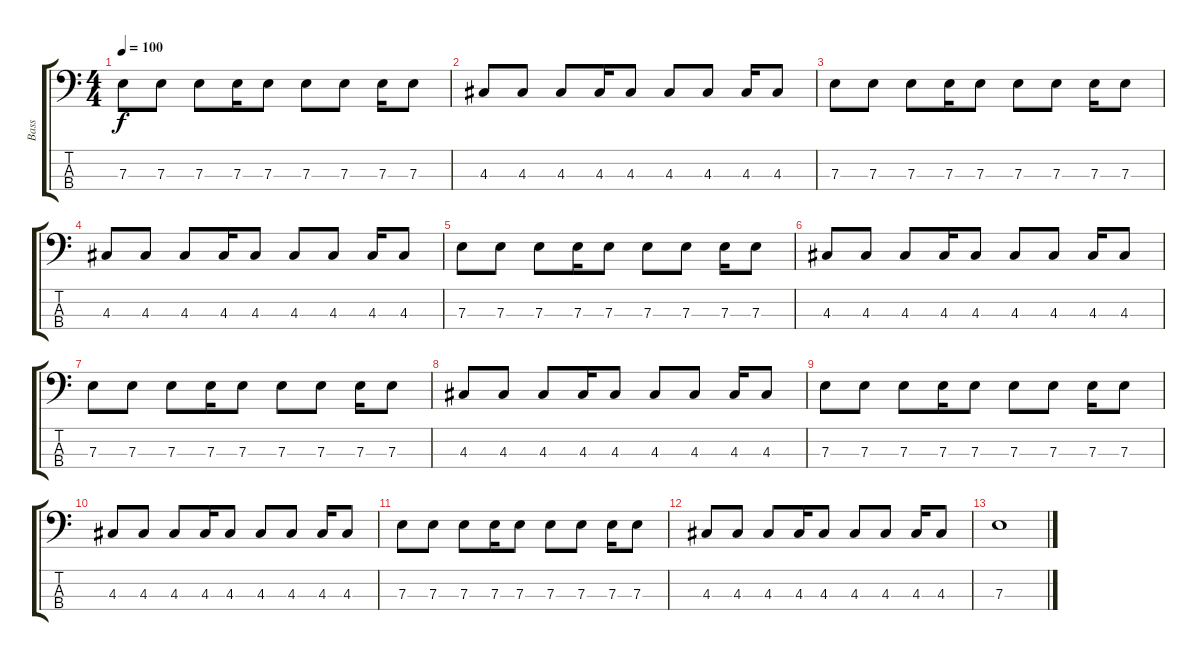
\track ("Bass" "Bass") {instrument electricbassfinger}
\staff {score tabs}
\tuning (G2 D2 A1 E1) {hide}
\ts (4 4)
\tempo 100
\clef f4
\ks c
7.3.8{dy f} 7.3.8 7.3.8 7.3.16 7.3.8 7.3.8 7.3.8 7.3.16 7.3.8 |
4.3.8 4.3.8 4.3.8 4.3.16 4.3.8 4.3.8 4.3.8 4.3.16 4.3.8 |
7.3.8 7.3.8 7.3.8 7.3.16 7.3.8 7.3.8 7.3.8 7.3.16 7.3.8 |
4.3.8 4.3.8 4.3.8 4.3.16 4.3.8 4.3.8 4.3.8 4.3.16 4.3.8 |
7.3.8 7.3.8 7.3.8 7.3.16 7.3.8 7.3.8 7.3.8 7.3.16 7.3.8 |
4.3.8 4.3.8 4.3.8 4.3.16 4.3.8 4.3.8 4.3.8 4.3.16 4.3.8 |
7.3.8 7.3.8 7.3.8 7.3.16 7.3.8 7.3.8 7.3.8 7.3.16 7.3.8 |
4.3.8 4.3.8 4.3.8 4.3.16 4.3.8 4.3.8 4.3.8 4.3.16 4.3.8 |
7.3.8 7.3.8 7.3.8 7.3.16 7.3.8 7.3.8 7.3.8 7.3.16 7.3.8 |
4.3.8 4.3.8 4.3.8 4.3.16 4.3.8 4.3.8 4.3.8 4.3.16 4.3.8 |
7.3.8 7.3.8 7.3.8 7.3.16 7.3.8 7.3.8 7.3.8 7.3.16 7.3.8 |
4.3.8 4.3.8 4.3.8 4.3.16 4.3.8 4.3.8 4.3.8 4.3.16 4.3.8 |
7.3.1
